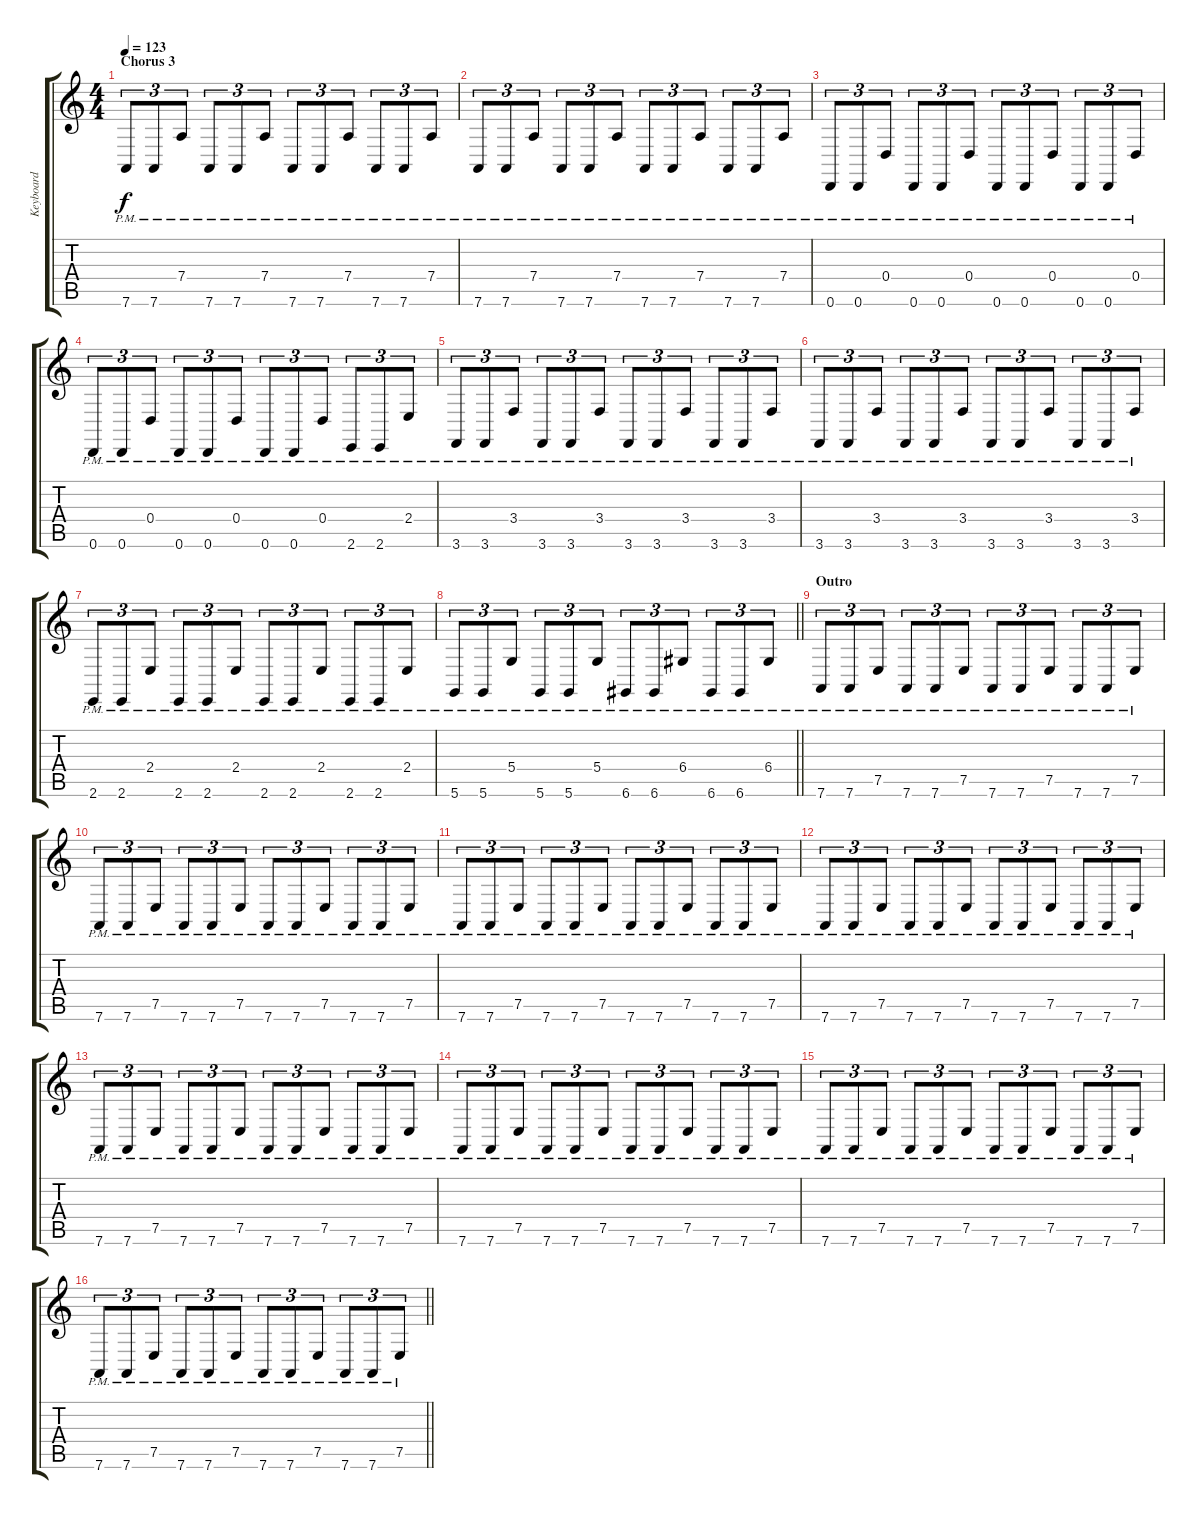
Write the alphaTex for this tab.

\track ("Keyboard" "Keyboard") {instrument lead2sawtooth}
\staff {score tabs}
\tuning (E4 B3 G3 D3 A2 D2) {hide}
\ts (4 4)
\section ("" "Chorus 3")
\tempo 123
\clef g2
\ks c
7.6{pm}.8{tu (3 2) dy f volume 16} 7.6{pm}.8{tu (3 2)} 7.4{pm}.8{tu (3 2)} 7.6{pm}.8{tu (3 2)} 7.6{pm}.8{tu (3 2)} 7.4{pm}.8{tu (3 2)} 7.6{pm}.8{tu (3 2)} 7.6{pm}.8{tu (3 2)} 7.4{pm}.8{tu (3 2)} 7.6{pm}.8{tu (3 2)} 7.6{pm}.8{tu (3 2)} 7.4{pm}.8{tu (3 2)} |
7.6{pm}.8{tu (3 2)} 7.6{pm}.8{tu (3 2)} 7.4{pm}.8{tu (3 2)} 7.6{pm}.8{tu (3 2)} 7.6{pm}.8{tu (3 2)} 7.4{pm}.8{tu (3 2)} 7.6{pm}.8{tu (3 2)} 7.6{pm}.8{tu (3 2)} 7.4{pm}.8{tu (3 2)} 7.6{pm}.8{tu (3 2)} 7.6{pm}.8{tu (3 2)} 7.4{pm}.8{tu (3 2)} |
0.6{pm}.8{tu (3 2)} 0.6{pm}.8{tu (3 2)} 0.4{pm}.8{tu (3 2)} 0.6{pm}.8{tu (3 2)} 0.6{pm}.8{tu (3 2)} 0.4{pm}.8{tu (3 2)} 0.6{pm}.8{tu (3 2)} 0.6{pm}.8{tu (3 2)} 0.4{pm}.8{tu (3 2)} 0.6{pm}.8{tu (3 2)} 0.6{pm}.8{tu (3 2)} 0.4{pm}.8{tu (3 2)} |
0.6{pm}.8{tu (3 2)} 0.6{pm}.8{tu (3 2)} 0.4{pm}.8{tu (3 2)} 0.6{pm}.8{tu (3 2)} 0.6{pm}.8{tu (3 2)} 0.4{pm}.8{tu (3 2)} 0.6{pm}.8{tu (3 2)} 0.6{pm}.8{tu (3 2)} 0.4{pm}.8{tu (3 2)} 2.6{pm}.8{tu (3 2)} 2.6{pm}.8{tu (3 2)} 2.4{pm}.8{tu (3 2)} |
3.6{pm}.8{tu (3 2)} 3.6{pm}.8{tu (3 2)} 3.4{pm}.8{tu (3 2)} 3.6{pm}.8{tu (3 2)} 3.6{pm}.8{tu (3 2)} 3.4{pm}.8{tu (3 2)} 3.6{pm}.8{tu (3 2)} 3.6{pm}.8{tu (3 2)} 3.4{pm}.8{tu (3 2)} 3.6{pm}.8{tu (3 2)} 3.6{pm}.8{tu (3 2)} 3.4{pm}.8{tu (3 2)} |
3.6{pm}.8{tu (3 2)} 3.6{pm}.8{tu (3 2)} 3.4{pm}.8{tu (3 2)} 3.6{pm}.8{tu (3 2)} 3.6{pm}.8{tu (3 2)} 3.4{pm}.8{tu (3 2)} 3.6{pm}.8{tu (3 2)} 3.6{pm}.8{tu (3 2)} 3.4{pm}.8{tu (3 2)} 3.6{pm}.8{tu (3 2)} 3.6{pm}.8{tu (3 2)} 3.4{pm}.8{tu (3 2)} |
2.6{pm}.8{tu (3 2)} 2.6{pm}.8{tu (3 2)} 2.4{pm}.8{tu (3 2)} 2.6{pm}.8{tu (3 2)} 2.6{pm}.8{tu (3 2)} 2.4{pm}.8{tu (3 2)} 2.6{pm}.8{tu (3 2)} 2.6{pm}.8{tu (3 2)} 2.4{pm}.8{tu (3 2)} 2.6{pm}.8{tu (3 2)} 2.6{pm}.8{tu (3 2)} 2.4{pm}.8{tu (3 2)} |
\barLineRight lightlight
5.6{pm}.8{tu (3 2)} 5.6{pm}.8{tu (3 2)} 5.4{pm}.8{tu (3 2)} 5.6{pm}.8{tu (3 2)} 5.6{pm}.8{tu (3 2)} 5.4{pm}.8{tu (3 2)} 6.6{pm}.8{tu (3 2)} 6.6{pm}.8{tu (3 2)} 6.4{pm}.8{tu (3 2)} 6.6{pm}.8{tu (3 2)} 6.6{pm}.8{tu (3 2)} 6.4{pm}.8{tu (3 2)} |
\section ("" "Outro")
7.6{pm}.8{tu (3 2) volume 8} 7.6{pm}.8{tu (3 2)} 7.5{pm}.8{tu (3 2)} 7.6{pm}.8{tu (3 2)} 7.6{pm}.8{tu (3 2)} 7.5{pm}.8{tu (3 2)} 7.6{pm}.8{tu (3 2)} 7.6{pm}.8{tu (3 2)} 7.5{pm}.8{tu (3 2)} 7.6{pm}.8{tu (3 2)} 7.6{pm}.8{tu (3 2)} 7.5{pm}.8{tu (3 2)} |
7.6{pm}.8{tu (3 2)} 7.6{pm}.8{tu (3 2)} 7.5{pm}.8{tu (3 2)} 7.6{pm}.8{tu (3 2)} 7.6{pm}.8{tu (3 2)} 7.5{pm}.8{tu (3 2)} 7.6{pm}.8{tu (3 2)} 7.6{pm}.8{tu (3 2)} 7.5{pm}.8{tu (3 2)} 7.6{pm}.8{tu (3 2)} 7.6{pm}.8{tu (3 2)} 7.5{pm}.8{tu (3 2)} |
7.6{pm}.8{tu (3 2)} 7.6{pm}.8{tu (3 2)} 7.5{pm}.8{tu (3 2)} 7.6{pm}.8{tu (3 2)} 7.6{pm}.8{tu (3 2)} 7.5{pm}.8{tu (3 2)} 7.6{pm}.8{tu (3 2)} 7.6{pm}.8{tu (3 2)} 7.5{pm}.8{tu (3 2)} 7.6{pm}.8{tu (3 2)} 7.6{pm}.8{tu (3 2)} 7.5{pm}.8{tu (3 2)} |
7.6{pm}.8{tu (3 2)} 7.6{pm}.8{tu (3 2)} 7.5{pm}.8{tu (3 2)} 7.6{pm}.8{tu (3 2)} 7.6{pm}.8{tu (3 2)} 7.5{pm}.8{tu (3 2)} 7.6{pm}.8{tu (3 2)} 7.6{pm}.8{tu (3 2)} 7.5{pm}.8{tu (3 2)} 7.6{pm}.8{tu (3 2)} 7.6{pm}.8{tu (3 2)} 7.5{pm}.8{tu (3 2)} |
7.6{pm}.8{tu (3 2)} 7.6{pm}.8{tu (3 2)} 7.5{pm}.8{tu (3 2)} 7.6{pm}.8{tu (3 2)} 7.6{pm}.8{tu (3 2)} 7.5{pm}.8{tu (3 2)} 7.6{pm}.8{tu (3 2)} 7.6{pm}.8{tu (3 2)} 7.5{pm}.8{tu (3 2)} 7.6{pm}.8{tu (3 2)} 7.6{pm}.8{tu (3 2)} 7.5{pm}.8{tu (3 2)} |
7.6{pm}.8{tu (3 2)} 7.6{pm}.8{tu (3 2)} 7.5{pm}.8{tu (3 2)} 7.6{pm}.8{tu (3 2)} 7.6{pm}.8{tu (3 2)} 7.5{pm}.8{tu (3 2)} 7.6{pm}.8{tu (3 2)} 7.6{pm}.8{tu (3 2)} 7.5{pm}.8{tu (3 2)} 7.6{pm}.8{tu (3 2)} 7.6{pm}.8{tu (3 2)} 7.5{pm}.8{tu (3 2)} |
7.6{pm}.8{tu (3 2)} 7.6{pm}.8{tu (3 2)} 7.5{pm}.8{tu (3 2)} 7.6{pm}.8{tu (3 2)} 7.6{pm}.8{tu (3 2)} 7.5{pm}.8{tu (3 2)} 7.6{pm}.8{tu (3 2)} 7.6{pm}.8{tu (3 2)} 7.5{pm}.8{tu (3 2)} 7.6{pm}.8{tu (3 2)} 7.6{pm}.8{tu (3 2)} 7.5{pm}.8{tu (3 2)} |
\barLineRight lightlight
7.6{pm}.8{tu (3 2)} 7.6{pm}.8{tu (3 2)} 7.5{pm}.8{tu (3 2)} 7.6{pm}.8{tu (3 2)} 7.6{pm}.8{tu (3 2)} 7.5{pm}.8{tu (3 2)} 7.6{pm}.8{tu (3 2)} 7.6{pm}.8{tu (3 2)} 7.5{pm}.8{tu (3 2)} 7.6{pm}.8{tu (3 2)} 7.6{pm}.8{tu (3 2)} 7.5{pm}.8{tu (3 2)}
